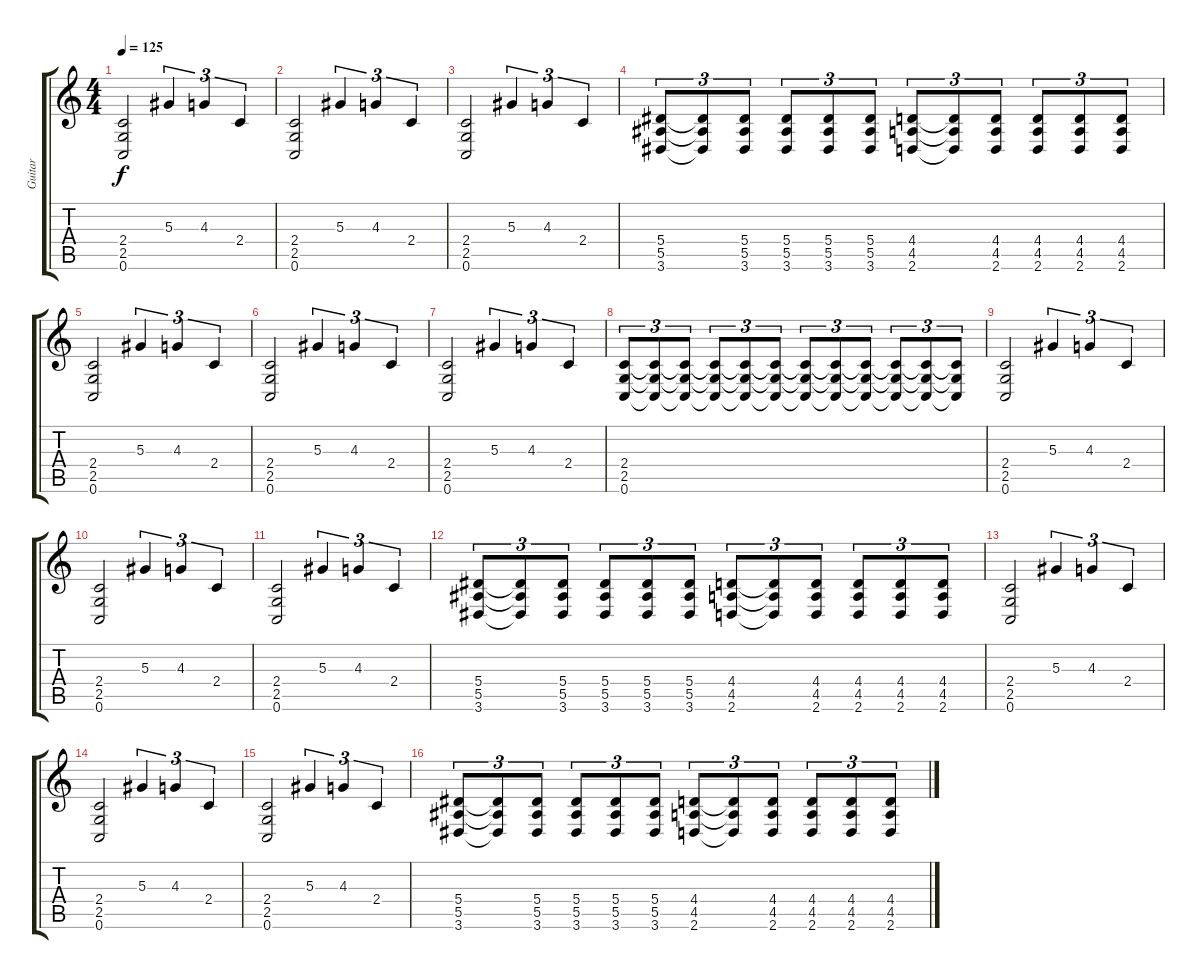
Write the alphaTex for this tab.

\track ("Guitar" "Guitar") {instrument distortionguitar}
\staff {score tabs}
\tuning (C4 G3 Eb3 Bb2 F2 C2) {hide}
\ts (4 4)
\tempo 125
\clef g2
\ks c
(2.4 2.5 0.6).2{dy f} 5.3.4{tu (3 2)} 4.3.4{tu (3 2)} 2.4.4{tu (3 2)} |
(2.4 2.5 0.6).2 5.3.4{tu (3 2)} 4.3.4{tu (3 2)} 2.4.4{tu (3 2)} |
(2.4 2.5 0.6).2 5.3.4{tu (3 2)} 4.3.4{tu (3 2)} 2.4.4{tu (3 2)} |
(5.4 5.5 3.6).8{tu (3 2)} (5.4{t} 5.5{t} 3.6{t}).8{tu (3 2)} (5.4 5.5 3.6).8{tu (3 2)} (5.4 5.5 3.6).8{tu (3 2)} (5.4 5.5 3.6).8{tu (3 2)} (5.4 5.5 3.6).8{tu (3 2)} (4.4 4.5 2.6).8{tu (3 2)} (4.4{t} 4.5{t} 2.6{t}).8{tu (3 2)} (4.4 4.5 2.6).8{tu (3 2)} (4.4 4.5 2.6).8{tu (3 2)} (4.4 4.5 2.6).8{tu (3 2)} (4.4 4.5 2.6).8{tu (3 2)} |
(2.4 2.5 0.6).2 5.3.4{tu (3 2)} 4.3.4{tu (3 2)} 2.4.4{tu (3 2)} |
(2.4 2.5 0.6).2 5.3.4{tu (3 2)} 4.3.4{tu (3 2)} 2.4.4{tu (3 2)} |
(2.4 2.5 0.6).2 5.3.4{tu (3 2)} 4.3.4{tu (3 2)} 2.4.4{tu (3 2)} |
(2.4 2.5 0.6).8{tu (3 2)} (2.4{t} 2.5{t} 0.6{t}).8{tu (3 2)} (2.4{t} 2.5{t} 0.6{t}).8{tu (3 2)} (2.4{t} 2.5{t} 0.6{t}).8{tu (3 2)} (2.4{t} 2.5{t} 0.6{t}).8{tu (3 2)} (2.4{t} 2.5{t} 0.6{t}).8{tu (3 2)} (2.4{t} 2.5{t} 0.6{t}).8{tu (3 2)} (2.4{t} 2.5{t} 0.6{t}).8{tu (3 2)} (2.4{t} 2.5{t} 0.6{t}).8{tu (3 2)} (2.4{t} 2.5{t} 0.6{t}).8{tu (3 2)} (2.4{t} 2.5{t} 0.6{t}).8{tu (3 2)} (2.4{t} 2.5{t} 0.6{t}).8{tu (3 2)} |
(2.4 2.5 0.6).2 5.3.4{tu (3 2)} 4.3.4{tu (3 2)} 2.4.4{tu (3 2)} |
(2.4 2.5 0.6).2 5.3.4{tu (3 2)} 4.3.4{tu (3 2)} 2.4.4{tu (3 2)} |
(2.4 2.5 0.6).2 5.3.4{tu (3 2)} 4.3.4{tu (3 2)} 2.4.4{tu (3 2)} |
(5.4 5.5 3.6).8{tu (3 2)} (5.4{t} 5.5{t} 3.6{t}).8{tu (3 2)} (5.4 5.5 3.6).8{tu (3 2)} (5.4 5.5 3.6).8{tu (3 2)} (5.4 5.5 3.6).8{tu (3 2)} (5.4 5.5 3.6).8{tu (3 2)} (4.4 4.5 2.6).8{tu (3 2)} (4.4{t} 4.5{t} 2.6{t}).8{tu (3 2)} (4.4 4.5 2.6).8{tu (3 2)} (4.4 4.5 2.6).8{tu (3 2)} (4.4 4.5 2.6).8{tu (3 2)} (4.4 4.5 2.6).8{tu (3 2)} |
(2.4 2.5 0.6).2 5.3.4{tu (3 2)} 4.3.4{tu (3 2)} 2.4.4{tu (3 2)} |
(2.4 2.5 0.6).2 5.3.4{tu (3 2)} 4.3.4{tu (3 2)} 2.4.4{tu (3 2)} |
(2.4 2.5 0.6).2 5.3.4{tu (3 2)} 4.3.4{tu (3 2)} 2.4.4{tu (3 2)} |
(5.4 5.5 3.6).8{tu (3 2)} (5.4{t} 5.5{t} 3.6{t}).8{tu (3 2)} (5.4 5.5 3.6).8{tu (3 2)} (5.4 5.5 3.6).8{tu (3 2)} (5.4 5.5 3.6).8{tu (3 2)} (5.4 5.5 3.6).8{tu (3 2)} (4.4 4.5 2.6).8{tu (3 2)} (4.4{t} 4.5{t} 2.6{t}).8{tu (3 2)} (4.4 4.5 2.6).8{tu (3 2)} (4.4 4.5 2.6).8{tu (3 2)} (4.4 4.5 2.6).8{tu (3 2)} (4.4 4.5 2.6).8{tu (3 2)}
